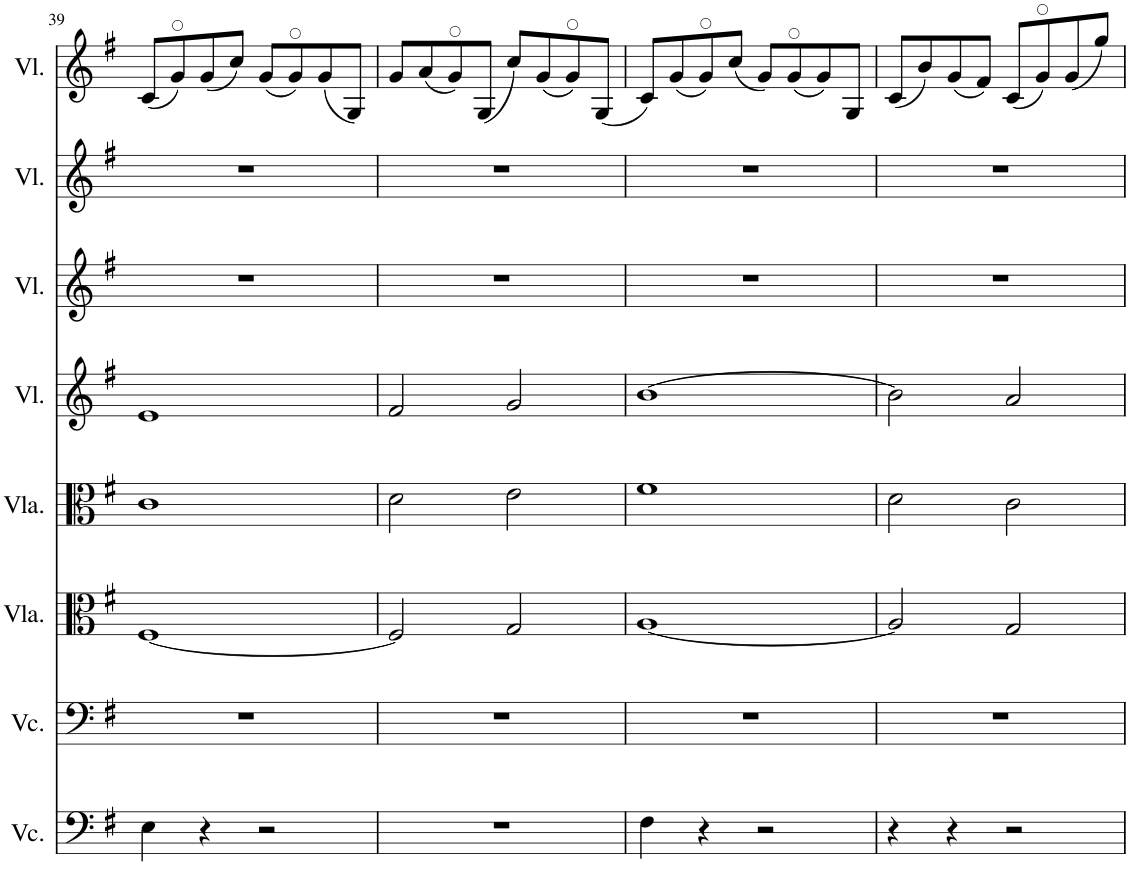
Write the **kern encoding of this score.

**kern	**kern	**kern	**kern	**kern	**kern	**kern	**kern
*part8	*part7	*part6	*part5	*part4	*part3	*part2	*part1
*staff8	*staff7	*staff6	*staff5	*staff4	*staff3	*staff2	*staff1
*I"Cello	*I"Cello	*I"Altviool	*I"Altviool	*I"Viool	*I"Viool	*I"Viool	*I"Viool
*	*	*	*	*I'Vl.	*I'Vl.	*I'Vl.	*I'Vl.
!!LO:PB:g=z
*clefF4	*clefF4	*clefC3	*clefC3	*clefG2	*clefG2	*clefG2	*clefG2
*k[f#]	*k[f#]	*k[f#]	*k[f#]	*k[f#]	*k[f#]	*k[f#]	*k[f#]
*M4/4	*M4/4	*M4/4	*M4/4	*M4/4	*M4/4	*M4/4	*M4/4
=39	=39	=39	=39	=39	=39	=39	=39
4E\	1r	[1F#	1c	1e	1r	1r	(8c/L
.	.	.	.	.	.	.	8g/)
4r	.	.	.	.	.	.	(8g/
.	.	.	.	.	.	.	8cc/J)
2r	.	.	.	.	.	.	(8g/L
.	.	.	.	.	.	.	8g/)
.	.	.	.	.	.	.	(8g/
.	.	.	.	.	.	.	8G/J)
=40	=40	=40	=40	=40	=40	=40	=40
1r	1r	2F#/]	2d\	2f#/	1r	1r	8g/L
.	.	.	.	.	.	.	(8a/
.	.	.	.	.	.	.	8g/)
.	.	.	.	.	.	.	(8G/J
.	.	2G/	2e\	2g/	.	.	8cc/L)
.	.	.	.	.	.	.	(8g/
.	.	.	.	.	.	.	8g/)
.	.	.	.	.	.	.	(8G/J
=41	=41	=41	=41	=41	=41	=41	=41
4F#\	1r	[1A	1f#	[1b	1r	1r	8c/L)
.	.	.	.	.	.	.	(8g/
4r	.	.	.	.	.	.	8g/)
.	.	.	.	.	.	.	(8cc/J
2r	.	.	.	.	.	.	8g/L)
.	.	.	.	.	.	.	(8g/
.	.	.	.	.	.	.	8g/)
.	.	.	.	.	.	.	8G/J
=42	=42	=42	=42	=42	=42	=42	=42
4r	1r	2A/]	2d\	2b\]	1r	1r	(8c/L
.	.	.	.	.	.	.	8b/)
4r	.	.	.	.	.	.	(8g/
.	.	.	.	.	.	.	8f#/J)
2r	.	2G/	2c\	2a/	.	.	(8c/L
.	.	.	.	.	.	.	8g/)
.	.	.	.	.	.	.	(8g/
.	.	.	.	.	.	.	8gg/J)
=	=	=	=	=	=	=	=
*-	*-	*-	*-	*-	*-	*-	*-
